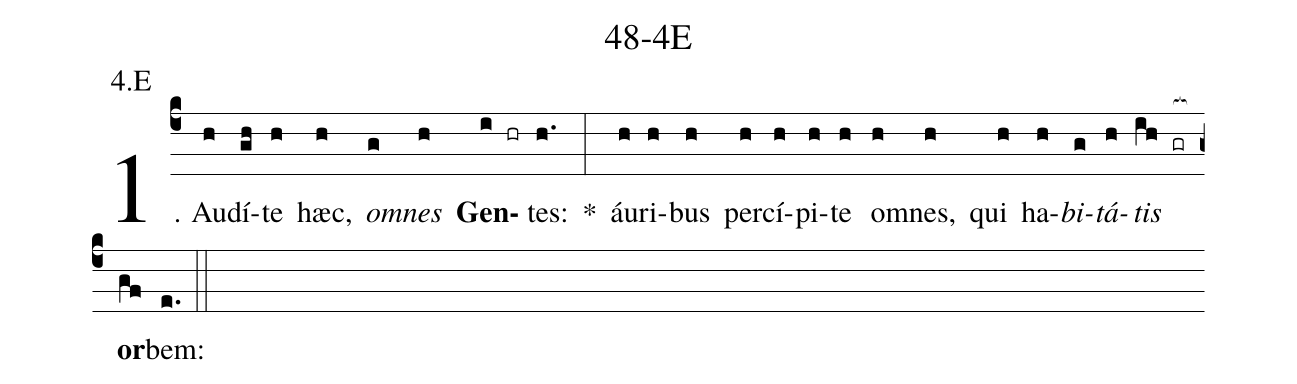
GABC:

name: 48-4E;
annotation: 4.E;
%%
(c4)1. Au(h)dí(gh)te(h) hæc,(h) <i>om</i>(g)<i>nes</i>(h) <b>Gen</b>(i hr)tes:(h.) *(:) áu(h)ri(h)bus(h) per(h)cí(h)pi(h)te(h) om(h)nes,(h) qui(h) ha(h)<i>bi</i>(g)<i>tá</i>(h)<i>tis</i>(ih gr[ocb:1{]) <b>or</b>(gf[ocb:0}])bem:(e.) (::)
